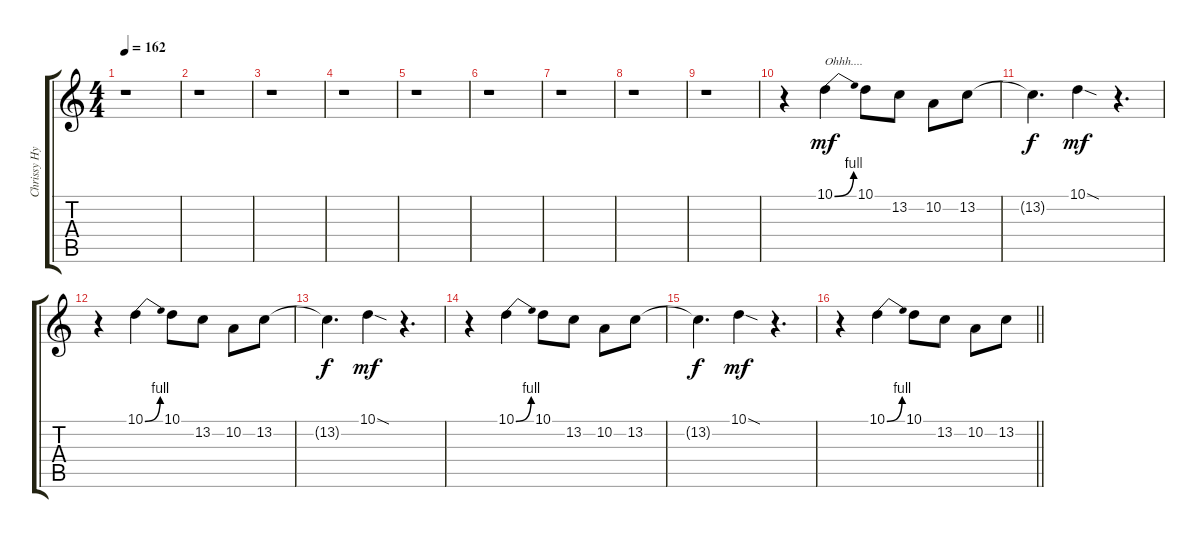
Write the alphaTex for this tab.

\track ("Chrissy Hynde" "Chrissy Hy") {instrument flute}
\staff {score tabs}
\tuning (E4 B3 G3 D3 A2 E2) {hide}
\ts (4 4)
\tempo 162
\clef g2
\ks c
r.1{dy mf instrument flute} |
r.1 |
r.1 |
r.1 |
r.1 |
r.1 |
r.1 |
r.1 |
r.1 |
r.4 10.1{be (bend 0 0 60 4)}.4{txt "Ohhh...." volume 13} 10.1.8 13.2.8 10.2.8 13.2.8 |
13.2{t}.4{d dy f} 10.1{sod}.4{dy mf} r.4{d} |
r.4 10.1{be (bend 0 0 60 4)}.4 10.1.8 13.2.8 10.2.8 13.2.8 |
13.2{t}.4{d dy f} 10.1{sod}.4{dy mf} r.4{d} |
r.4 10.1{be (bend 0 0 60 4)}.4 10.1.8 13.2.8 10.2.8 13.2.8 |
13.2{t}.4{d dy f} 10.1{sod}.4{dy mf} r.4{d} |
\barLineRight lightlight
r.4 10.1{be (bend 0 0 60 4)}.4 10.1.8 13.2.8 10.2.8 13.2.8
